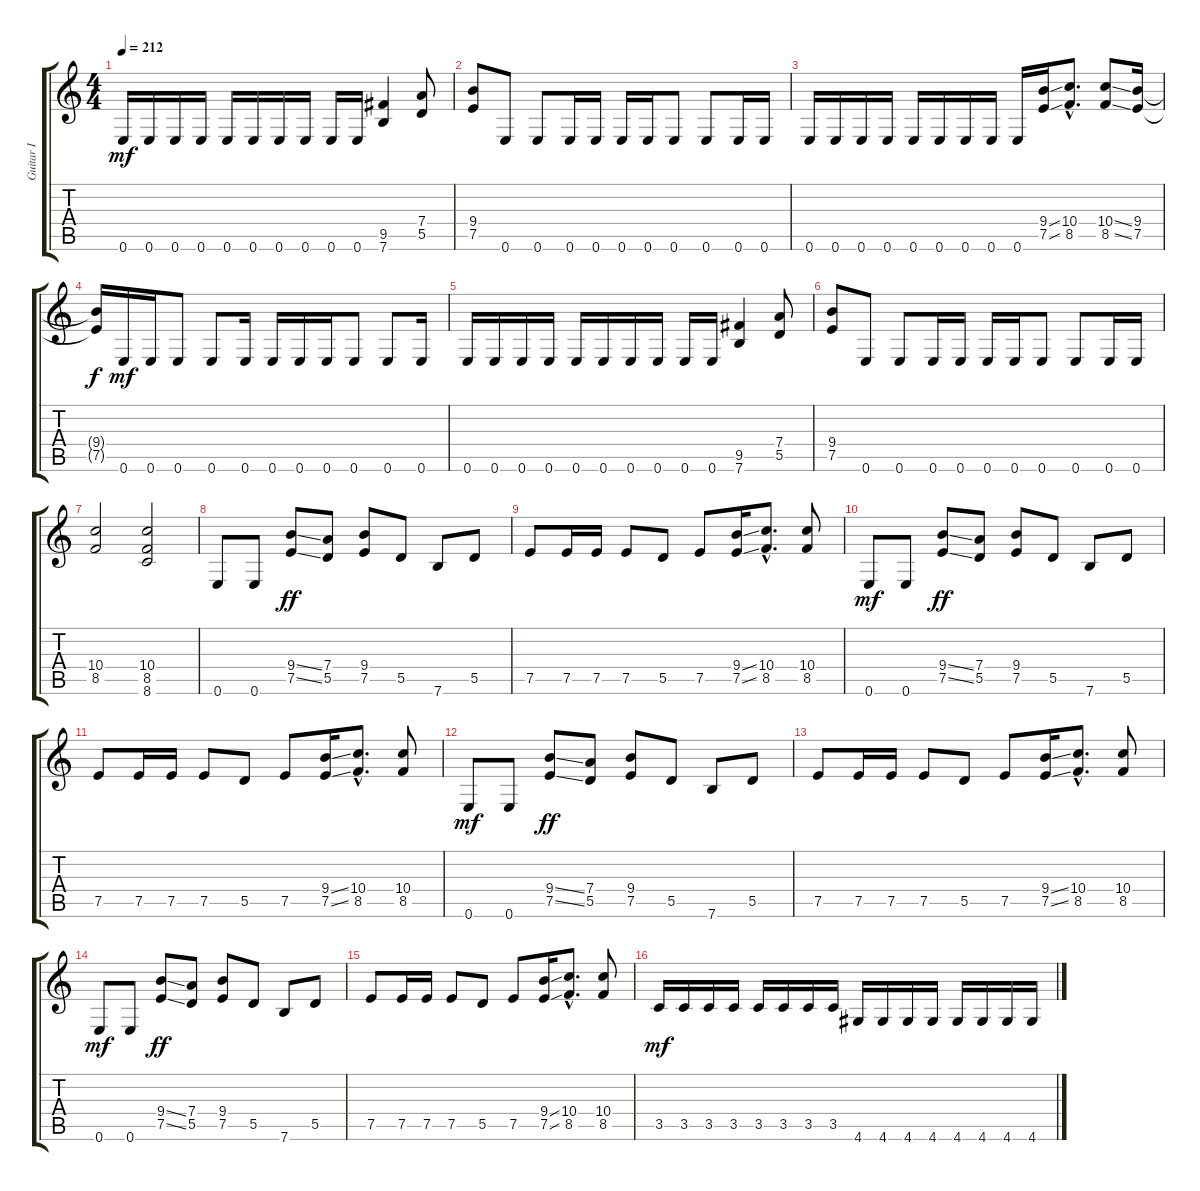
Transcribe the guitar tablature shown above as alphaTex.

\track ("Guitar I" "Guitar I") {instrument distortionguitar}
\staff {score tabs}
\tuning (E4 B3 G3 D3 A2 E2) {hide}
\ts (4 4)
\tempo 212
\clef g2
\ks c
0.6.16{dy mf} 0.6.16 0.6.16 0.6.16 0.6.16 0.6.16 0.6.16 0.6.16 0.6.16 0.6.16 (9.5 7.6).4 (7.4 5.5).8 |
(9.4 7.5).8 0.6.8 0.6.8 0.6.16 0.6.16 0.6.16 0.6.16 0.6.8 0.6.8 0.6.16 0.6.16 |
0.6.16 0.6.16 0.6.16 0.6.16 0.6.16 0.6.16 0.6.16 0.6.16 0.6.16 (9.4{ss} 7.5{ss}).16 (10.4{hac} 8.5{hac}).8{d} (10.4{ss} 8.5{ss}).8 (9.4 7.5).16 |
(9.4{t} 7.5{t}).16{dy f} 0.6.16{dy mf} 0.6.16 0.6.8 0.6.8 0.6.16 0.6.16 0.6.16 0.6.16 0.6.8 0.6.8 0.6.16 |
0.6.16 0.6.16 0.6.16 0.6.16 0.6.16 0.6.16 0.6.16 0.6.16 0.6.16 0.6.16 (9.5 7.6).4 (7.4 5.5).8 |
(9.4 7.5).8 0.6.8 0.6.8 0.6.16 0.6.16 0.6.16 0.6.16 0.6.8 0.6.8 0.6.16 0.6.16 |
(10.4 8.5).2 (10.4 8.5 8.6).2 |
0.6.8 0.6.8 (9.4{ss} 7.5{ss}).8{dy ff} (7.4 5.5).8 (9.4 7.5).8 5.5.8 7.6.8 5.5.8 |
7.5.8 7.5.16 7.5.16 7.5.8 5.5.8 7.5.8 (9.4{ss} 7.5{ss}).16 (10.4{hac} 8.5{hac}).8{d} (10.4 8.5).8 |
0.6.8{dy mf} 0.6.8 (9.4{ss} 7.5{ss}).8{dy ff} (7.4 5.5).8 (9.4 7.5).8 5.5.8 7.6.8 5.5.8 |
7.5.8 7.5.16 7.5.16 7.5.8 5.5.8 7.5.8 (9.4{ss} 7.5{ss}).16 (10.4{hac} 8.5{hac}).8{d} (10.4 8.5).8 |
0.6.8{dy mf} 0.6.8 (9.4{ss} 7.5{ss}).8{dy ff} (7.4 5.5).8 (9.4 7.5).8 5.5.8 7.6.8 5.5.8 |
7.5.8 7.5.16 7.5.16 7.5.8 5.5.8 7.5.8 (9.4{ss} 7.5{ss}).16 (10.4{hac} 8.5{hac}).8{d} (10.4 8.5).8 |
0.6.8{dy mf} 0.6.8 (9.4{ss} 7.5{ss}).8{dy ff} (7.4 5.5).8 (9.4 7.5).8 5.5.8 7.6.8 5.5.8 |
7.5.8 7.5.16 7.5.16 7.5.8 5.5.8 7.5.8 (9.4{ss} 7.5{ss}).16 (10.4{hac} 8.5{hac}).8{d} (10.4 8.5).8 |
3.5.16{dy mf} 3.5.16 3.5.16 3.5.16 3.5.16 3.5.16 3.5.16 3.5.16 4.6.16 4.6.16 4.6.16 4.6.16 4.6.16 4.6.16 4.6.16 4.6.16
